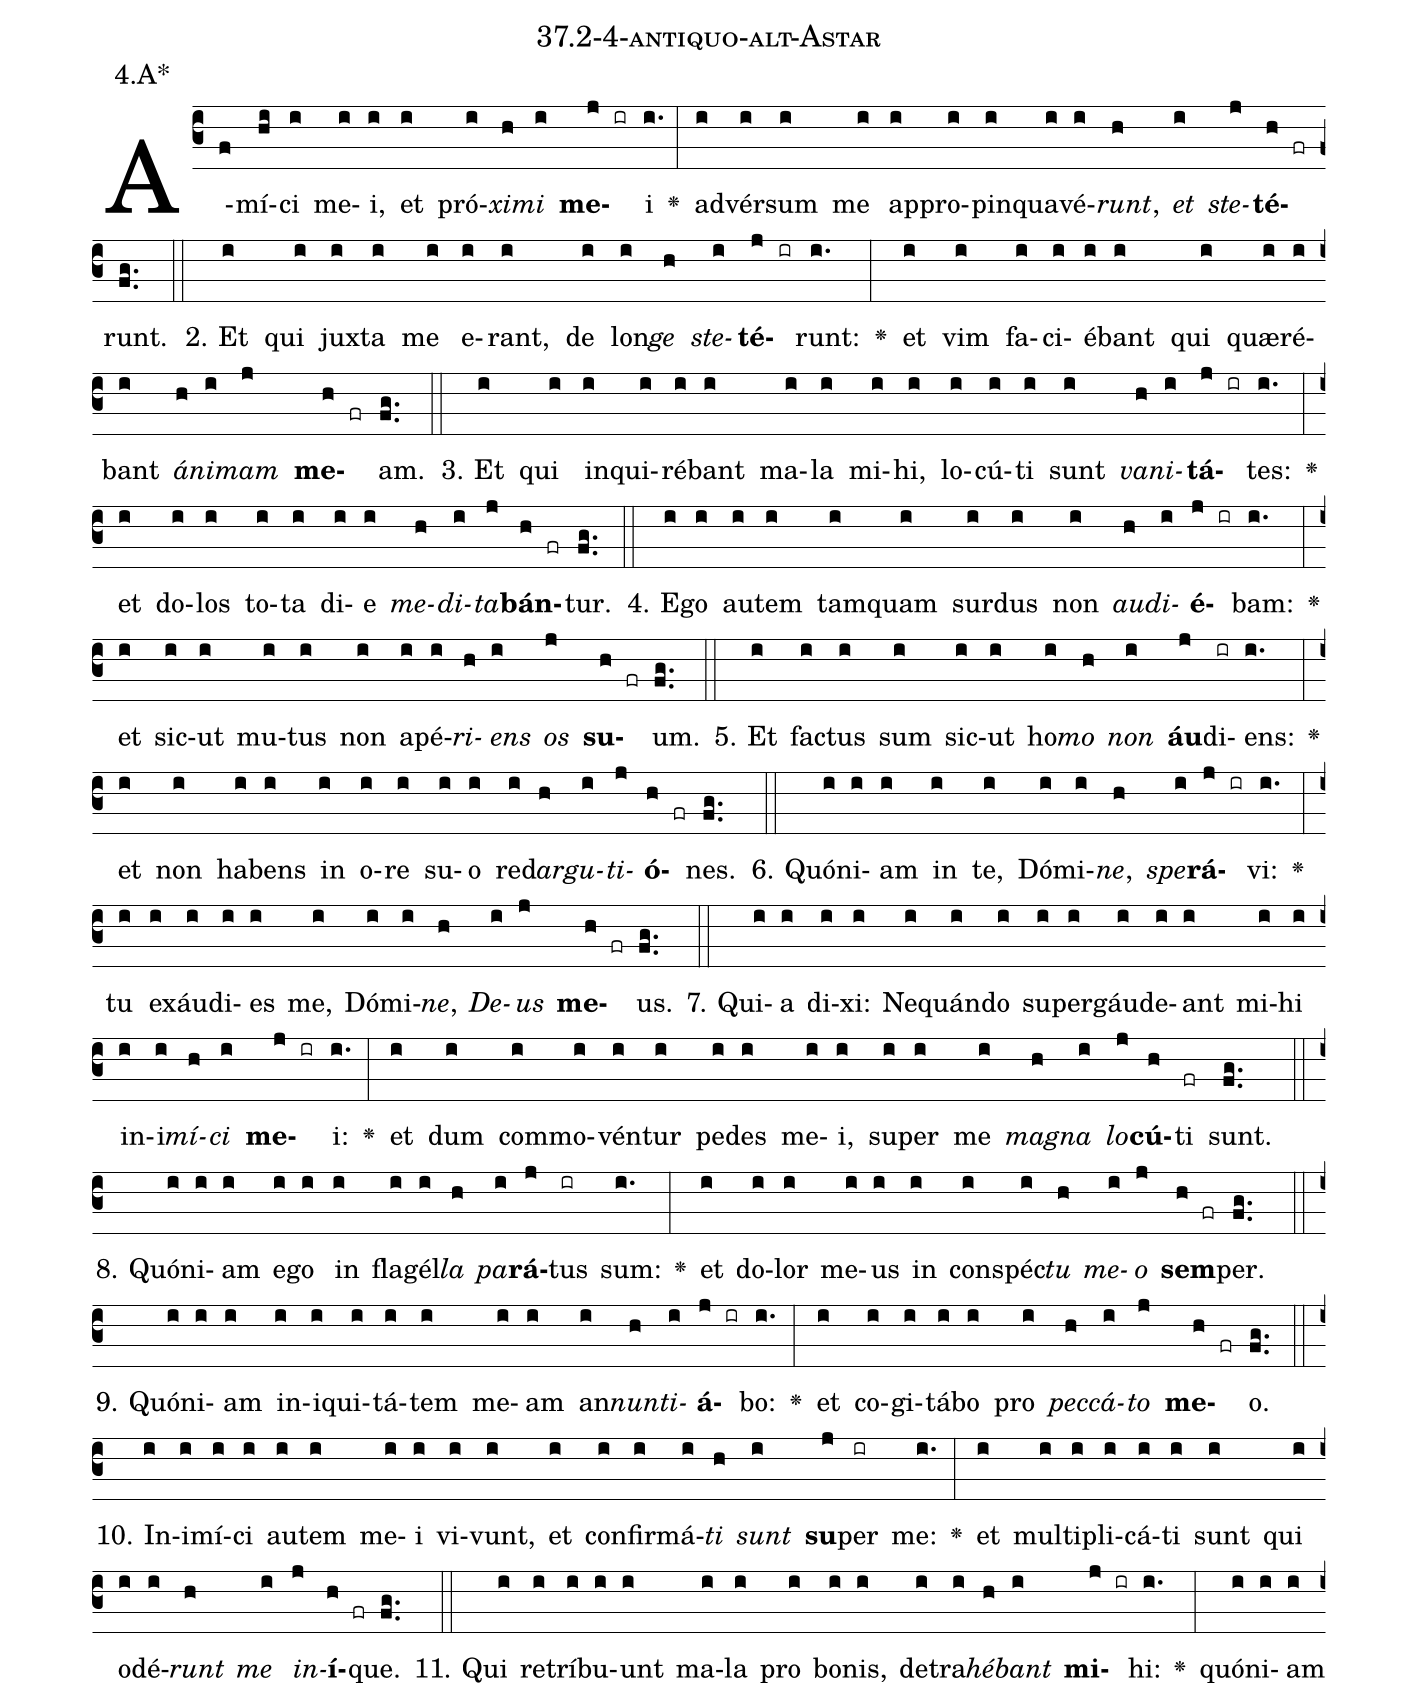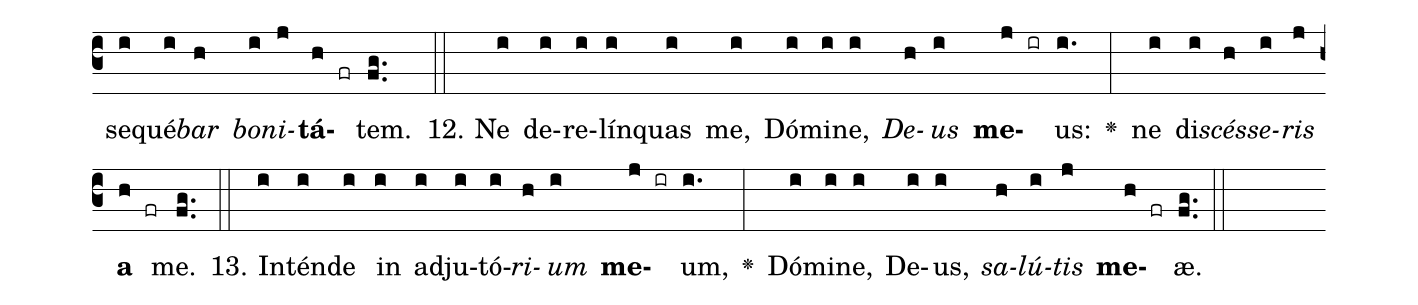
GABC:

name: 37.2-4-antiquo-alt-Astar;
annotation: 4.A*;
%%
(c3)A(f)mí(hi)ci(i) me(i)i,(i) et(i) pró(i)<i>xi</i>(h)<i>mi</i>(i) <b>me</b>(j ir)i(i.) <v>\greheightstar</v>(:) ad(i)vér(i)sum(i) me(i) ap(i)pro(i)pin(i)qua(i)vé(i)<i>runt</i>,(h) <i>et</i>(i) <i>ste</i>(j)<b>té</b>(h fr)runt.(fg..) (::)
2. Et(i) qui(i) jux(i)ta(i) me(i) e(i)rant,(i) de(i) lon(i)<i>ge</i>(h) <i>ste</i>(i)<b>té</b>(j ir)runt:(i.) <v>\greheightstar</v>(:) et(i) vim(i) fa(i)ci(i)é(i)bant(i) qui(i) quæ(i)ré(i)bant(i) <i>á</i>(h)<i>ni</i>(i)<i>mam</i>(j) <b>me</b>(h fr)am.(fg..) (::)
3. Et(i) qui(i) in(i)qui(i)ré(i)bant(i) ma(i)la(i) mi(i)hi,(i) lo(i)cú(i)ti(i) sunt(i) <i>va</i>(h)<i>ni</i>(i)<b>tá</b>(j ir)tes:(i.) <v>\greheightstar</v>(:) et(i) do(i)los(i) to(i)ta(i) di(i)e(i) <i>me</i>(h)<i>di</i>(i)<i>ta</i>(j)<b>bán</b>(h fr)tur.(fg..) (::)
4. E(i)go(i) au(i)tem(i) tam(i)quam(i) sur(i)dus(i) non(i) <i>au</i>(h)<i>di</i>(i)<b>é</b>(j ir)bam:(i.) <v>\greheightstar</v>(:) et(i) sic(i)ut(i) mu(i)tus(i) non(i) a(i)pé(i)<i>ri</i>(h)<i>ens</i>(i) <i>os</i>(j) <b>su</b>(h fr)um.(fg..) (::)
5. Et(i) fac(i)tus(i) sum(i) sic(i)ut(i) ho(i)<i>mo</i>(h) <i>non</i>(i) <b>áu</b>(j)di(ir)ens:(i.) <v>\greheightstar</v>(:) et(i) non(i) ha(i)bens(i) in(i) o(i)re(i) su(i)o(i) red(i)<i>ar</i>(h)<i>gu</i>(i)<i>ti</i>(j)<b>ó</b>(h fr)nes.(fg..) (::)
6. Quón(i)i(i)am(i) in(i) te,(i) Dó(i)mi(i)<i>ne</i>,(h) <i>spe</i>(i)<b>rá</b>(j ir)vi:(i.) <v>\greheightstar</v>(:) tu(i) ex(i)áu(i)di(i)es(i) me,(i) Dó(i)mi(i)<i>ne</i>,(h) <i>De</i>(i)<i>us</i>(j) <b>me</b>(h fr)us.(fg..) (::)
7. Qui(i)a(i) di(i)xi:(i) Ne(i)quán(i)do(i) su(i)per(i)gáu(i)de(i)ant(i) mi(i)hi(i) in(i)i(i)<i>mí</i>(h)<i>ci</i>(i) <b>me</b>(j ir)i:(i.) <v>\greheightstar</v>(:) et(i) dum(i) com(i)mo(i)vén(i)tur(i) pe(i)des(i) me(i)i,(i) su(i)per(i) me(i) <i>ma</i>(h)<i>gna</i>(i) <i>lo</i>(j)<b>cú</b>(h)ti(fr) sunt.(fg..) (::)
8. Quón(i)i(i)am(i) e(i)go(i) in(i) fla(i)gél(i)<i>la</i>(h) <i>pa</i>(i)<b>rá</b>(j)tus(ir) sum:(i.) <v>\greheightstar</v>(:) et(i) do(i)lor(i) me(i)us(i) in(i) con(i)spéc(i)<i>tu</i>(h) <i>me</i>(i)<i>o</i>(j) <b>sem</b>(h fr)per.(fg..) (::)
9. Quón(i)i(i)am(i) in(i)i(i)qui(i)tá(i)tem(i) me(i)am(i) an(i)<i>nun</i>(h)<i>ti</i>(i)<b>á</b>(j ir)bo:(i.) <v>\greheightstar</v>(:) et(i) co(i)gi(i)tá(i)bo(i) pro(i) <i>pec</i>(h)<i>cá</i>(i)<i>to</i>(j) <b>me</b>(h fr)o.(fg..) (::)
10. In(i)i(i)mí(i)ci(i) au(i)tem(i) me(i)i(i) vi(i)vunt,(i) et(i) con(i)fir(i)má(i)<i>ti</i>(h) <i>sunt</i>(i) <b>su</b>(j)per(ir) me:(i.) <v>\greheightstar</v>(:) et(i) mul(i)ti(i)pli(i)cá(i)ti(i) sunt(i) qui(i) o(i)dé(i)<i>runt</i>(h) <i>me</i>(i) <i>in</i>(j)<b>í</b>(h fr)que.(fg..) (::)
11. Qui(i) re(i)trí(i)bu(i)unt(i) ma(i)la(i) pro(i) bo(i)nis,(i) de(i)tra(i)<i>hé</i>(h)<i>bant</i>(i) <b>mi</b>(j ir)hi:(i.) <v>\greheightstar</v>(:) quón(i)i(i)am(i) se(i)qué(i)<i>bar</i>(h) <i>bo</i>(i)<i>ni</i>(j)<b>tá</b>(h fr)tem.(fg..) (::)
12. Ne(i) de(i)re(i)lín(i)quas(i) me,(i) Dó(i)mi(i)ne,(i) <i>De</i>(h)<i>us</i>(i) <b>me</b>(j ir)us:(i.) <v>\greheightstar</v>(:) ne(i) di(i)<i>scés</i>(h)<i>se</i>(i)<i>ris</i>(j) <b>a</b>(h fr) me.(fg..) (::)
13. In(i)tén(i)de(i) in(i) ad(i)ju(i)tó(i)<i>ri</i>(h)<i>um</i>(i) <b>me</b>(j ir)um,(i.) <v>\greheightstar</v>(:) Dó(i)mi(i)ne,(i) De(i)us,(i) <i>sa</i>(h)<i>lú</i>(i)<i>tis</i>(j) <b>me</b>(h fr)æ.(fg..) (::)
